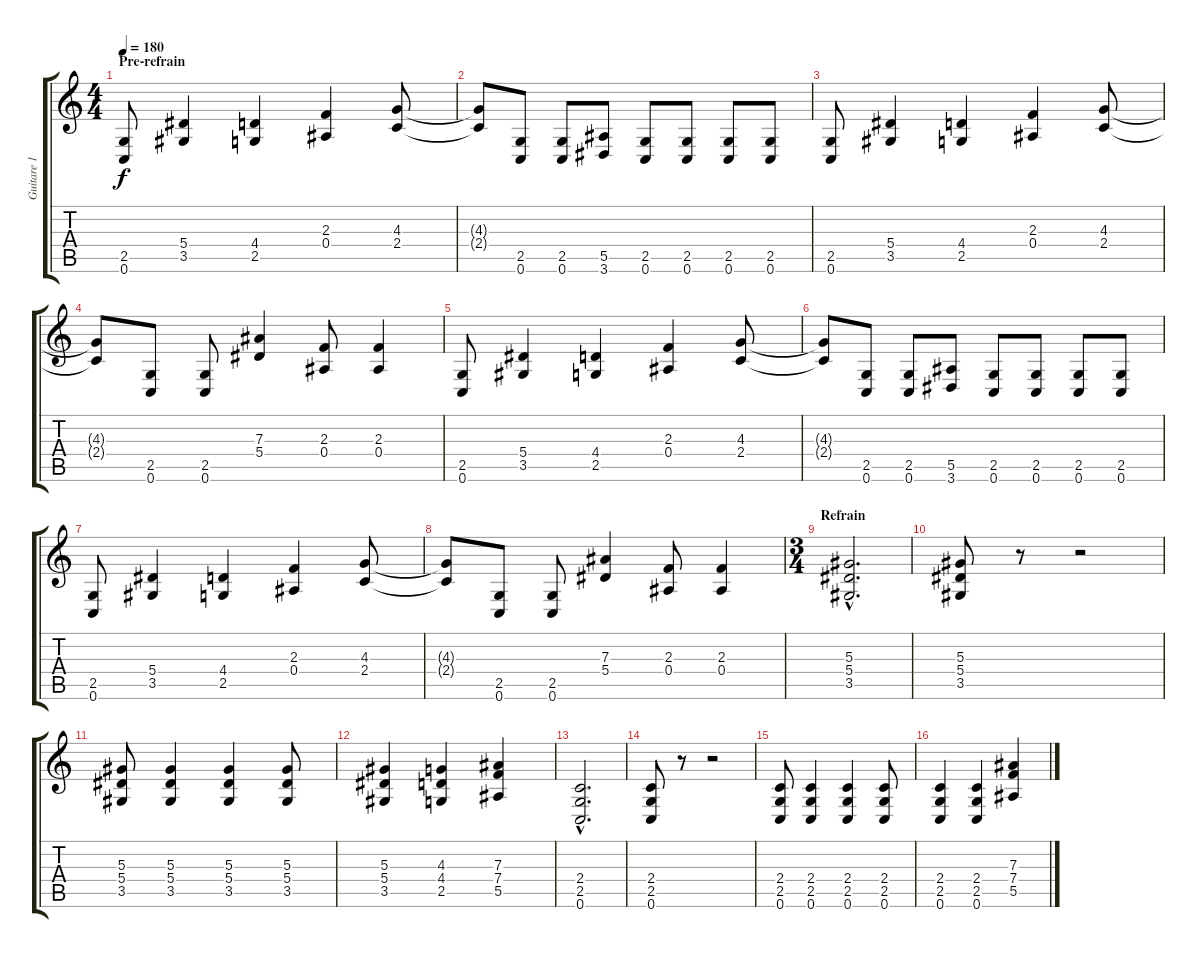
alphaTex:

\track ("Guitare 1" "Guitare 1") {instrument acousticguitarsteel}
\staff {score tabs}
\tuning (C4 G3 Eb3 Bb2 F2 C2) {hide}
\ts (4 4)
\section ("" "Pre-refrain")
\tempo 180
\clef g2
\ks c
(2.5 0.6).8{dy f} (5.4 3.5).4 (4.4 2.5).4 (2.3 0.4).4 (4.3 2.4).8 |
(4.3{t} 2.4{t}).8 (2.5 0.6).8 (2.5 0.6).8 (5.5 3.6).8 (2.5 0.6).8 (2.5 0.6).8 (2.5 0.6).8 (2.5 0.6).8 |
(2.5 0.6).8 (5.4 3.5).4 (4.4 2.5).4 (2.3 0.4).4 (4.3 2.4).8 |
(4.3{t} 2.4{t}).8 (2.5 0.6).8 (2.5 0.6).8 (7.3 5.4).4 (2.3 0.4).8 (2.3 0.4).4 |
(2.5 0.6).8 (5.4 3.5).4 (4.4 2.5).4 (2.3 0.4).4 (4.3 2.4).8 |
(4.3{t} 2.4{t}).8 (2.5 0.6).8 (2.5 0.6).8 (5.5 3.6).8 (2.5 0.6).8 (2.5 0.6).8 (2.5 0.6).8 (2.5 0.6).8 |
(2.5 0.6).8 (5.4 3.5).4 (4.4 2.5).4 (2.3 0.4).4 (4.3 2.4).8 |
(4.3{t} 2.4{t}).8 (2.5 0.6).8 (2.5 0.6).8 (7.3 5.4).4 (2.3 0.4).8 (2.3 0.4).4 |
\ts (3 4)
\section ("" "Refrain")
(5.3{hac} 5.4{hac} 3.5{hac}).2{d} |
(5.3 5.4 3.5).8 r.8 r.2 |
(5.3 5.4 3.5).8 (5.3 5.4 3.5).4 (5.3 5.4 3.5).4 (5.3 5.4 3.5).8 |
(5.3 5.4 3.5).4 (4.3 4.4 2.5).4 (7.3 7.4 5.5).4 |
(2.4{hac} 2.5{hac} 0.6{hac}).2{d} |
(2.4 2.5 0.6).8 r.8 r.2 |
(2.4 2.5 0.6).8 (2.4 2.5 0.6).4 (2.4 2.5 0.6).4 (2.4 2.5 0.6).8 |
(2.4 2.5 0.6).4 (2.4 2.5 0.6).4 (7.3 7.4 5.5).4
